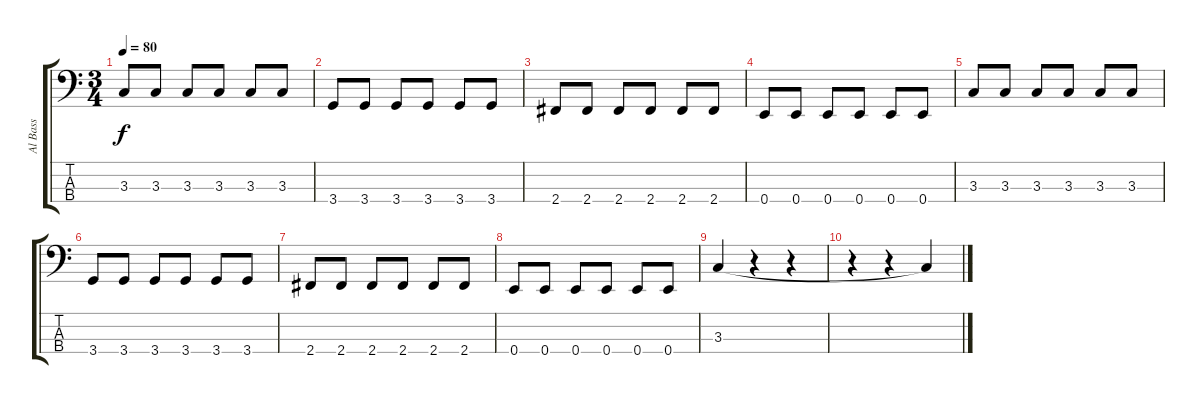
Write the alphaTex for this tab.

\track ("Al Bass" "Al Bass") {instrument electricbasspick}
\staff {score tabs}
\tuning (G2 D2 A1 E1) {hide}
\ts (3 4)
\tempo 80
\clef f4
\ks c
3.3.8{dy f} 3.3.8 3.3.8 3.3.8 3.3.8 3.3.8 |
3.4.8 3.4.8 3.4.8 3.4.8 3.4.8 3.4.8 |
2.4.8 2.4.8 2.4.8 2.4.8 2.4.8 2.4.8 |
0.4.8 0.4.8 0.4.8 0.4.8 0.4.8 0.4.8 |
3.3.8 3.3.8 3.3.8 3.3.8 3.3.8 3.3.8 |
3.4.8 3.4.8 3.4.8 3.4.8 3.4.8 3.4.8 |
2.4.8 2.4.8 2.4.8 2.4.8 2.4.8 2.4.8 |
0.4.8 0.4.8 0.4.8 0.4.8 0.4.8 0.4.8 |
3.3.4 r.4 r.4 |
r.4 r.4 3.3{t}.4
